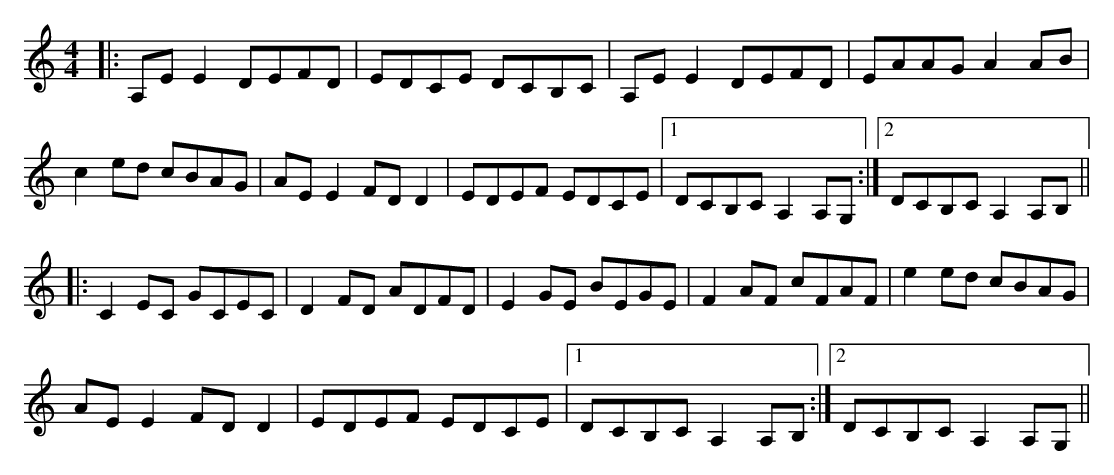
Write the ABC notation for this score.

X:1
M:4/4
K:Amin
|:A,EE2 DEFD|EDCE DCB,C|A,EE2 DEFD|EAAG A2AB|
c2ed cBAG|AEE2 FDD2|EDEF EDCE|1 DCB,C A,2A,G,:|2 DCB,C A,2A,B,||
|:C2EC GCEC|D2FD ADFD|E2GE BEGE|F2AF cFAF| e2ed cBAG|
AEE2 FDD2|EDEF EDCE|1 DCB,C A,2A,B,:|2 DCB,C A,2A,G,||
